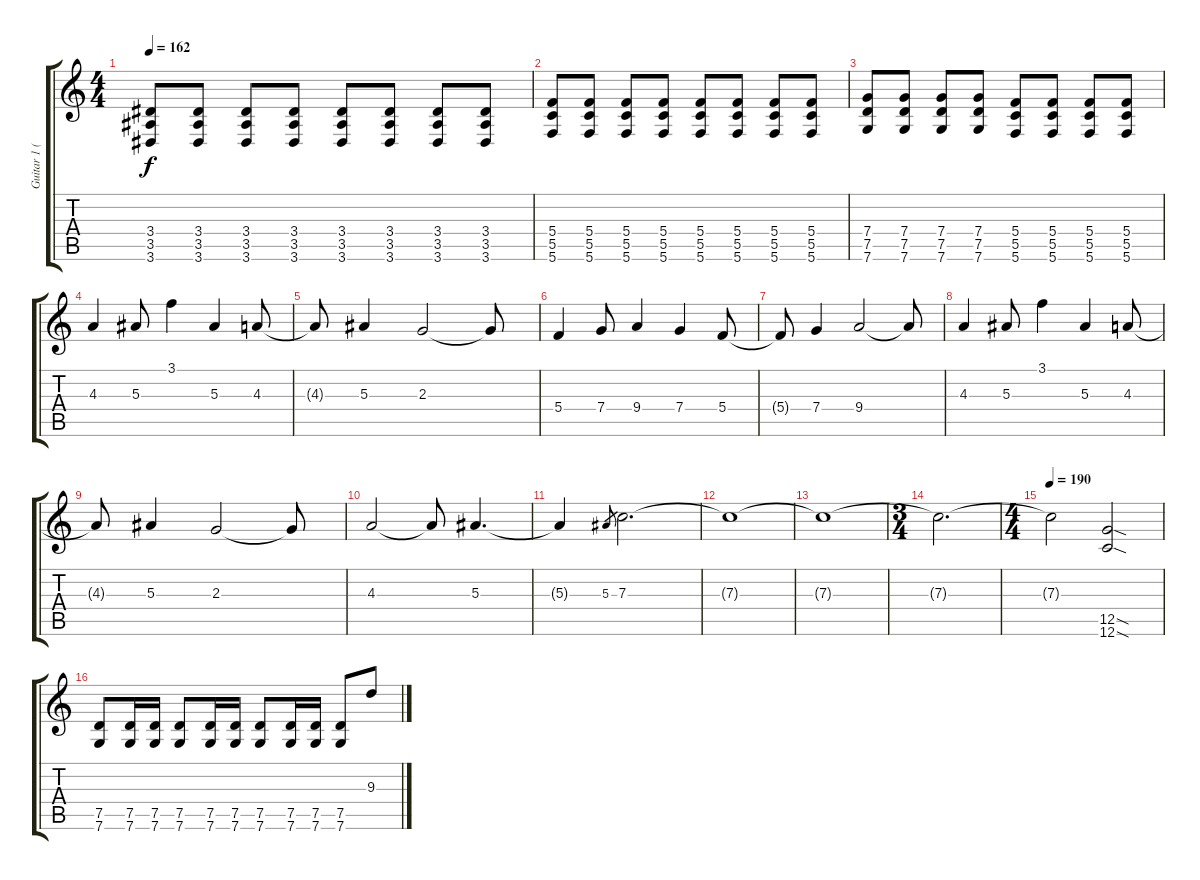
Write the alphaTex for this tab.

\track ("Guitar 1 (Distorted- Tuck)" "Guitar 1 (") {instrument distortionguitar}
\staff {score tabs}
\tuning (D4 A3 F3 C3 G2 C2) {hide}
\ts (4 4)
\tempo 162
\clef g2
\ks c
(3.4 3.5 3.6).8{dy f} (3.4 3.5 3.6).8 (3.4 3.5 3.6).8 (3.4 3.5 3.6).8 (3.4 3.5 3.6).8 (3.4 3.5 3.6).8 (3.4 3.5 3.6).8 (3.4 3.5 3.6).8 |
(5.4 5.5 5.6).8 (5.4 5.5 5.6).8 (5.4 5.5 5.6).8 (5.4 5.5 5.6).8 (5.4 5.5 5.6).8 (5.4 5.5 5.6).8 (5.4 5.5 5.6).8 (5.4 5.5 5.6).8 |
(7.4 7.5 7.6).8 (7.4 7.5 7.6).8 (7.4 7.5 7.6).8 (7.4 7.5 7.6).8 (5.4 5.5 5.6).8 (5.4 5.5 5.6).8 (5.4 5.5 5.6).8 (5.4 5.5 5.6).8 |
4.3.4 5.3.8 3.1.4 5.3.4 4.3.8 |
4.3{t}.8 5.3.4 2.3.2 2.3{t}.8 |
5.4.4 7.4.8 9.4.4 7.4.4 5.4.8 |
5.4{t}.8 7.4.4 9.4.2 9.4{t}.8 |
4.3.4 5.3.8 3.1.4 5.3.4 4.3.8 |
4.3{t}.8 5.3.4 2.3.2 2.3{t}.8 |
4.3.2 4.3{t}.8 5.3.4{d} |
5.3{t}.4 5.3.8{gr} 7.3.2{d} |
7.3{t}.1 |
7.3{t}.1 |
\ts (3 4)
7.3{t}.2{d} |
\ts (4 4)
\tempo 190
7.3{t}.2 (12.5{sod} 12.6{sod}).2 |
(7.5 7.6).8 (7.5 7.6).16 (7.5 7.6).16 (7.5 7.6).8 (7.5 7.6).16 (7.5 7.6).16 (7.5 7.6).8 (7.5 7.6).16 (7.5 7.6).16 (7.5 7.6).8 9.3.8
